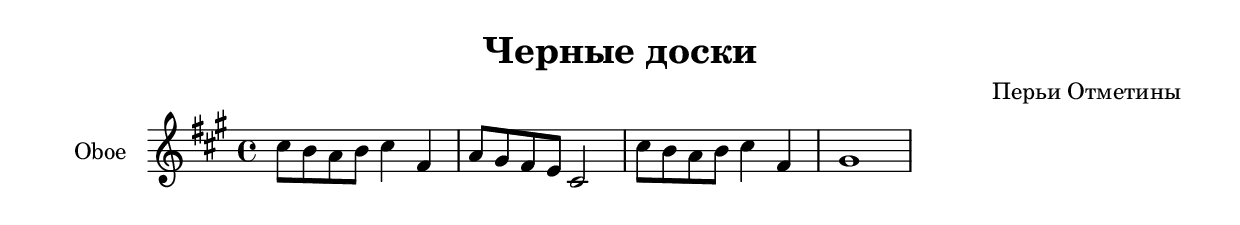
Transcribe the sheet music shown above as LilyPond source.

\version "2.16.2"

\header{
  title = "Черные доски"
  composer = "Перьи Отметины"
}

OboeI = {
  \relative c''{cis8 b a b cis4 fis, | a8 gis fis e cis2 | cis'8 b a b cis4 fis, | gis1 |}
}

<<
  \new Staff{
    \clef treble
    \time 4/4 \key fis \minor
    \set Staff.instrumentName = "Oboe"
    \OboeI
  }
>>